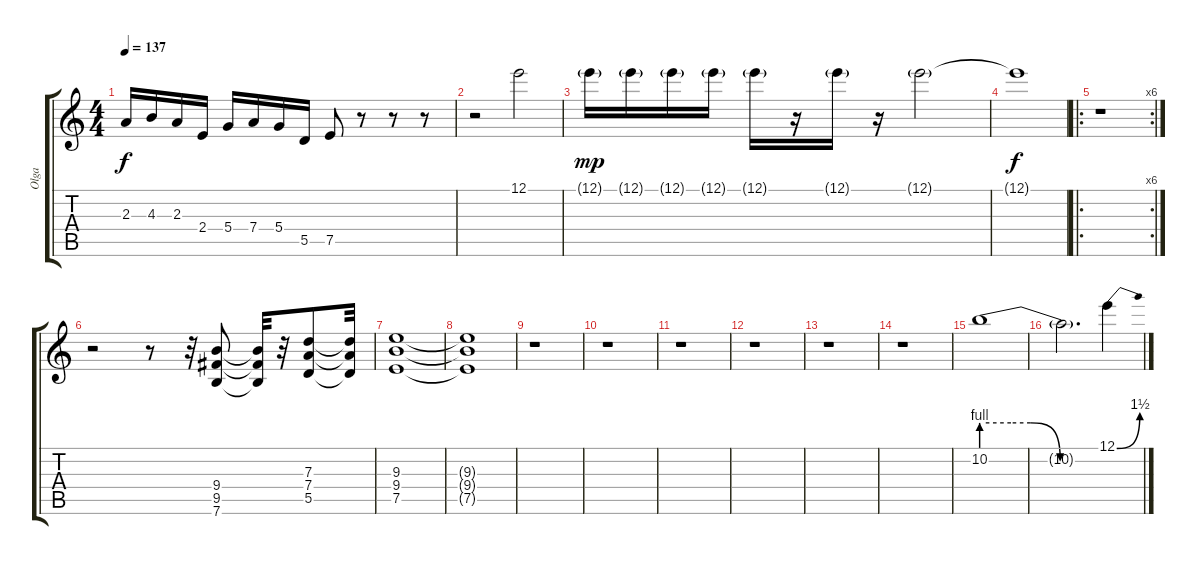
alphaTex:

\track ("Olga" "Olga") {instrument distortionguitar}
\staff {score tabs}
\tuning (E4 B3 G3 D3 A2 E2) {hide}
\ts (4 4)
\tempo 137
\clef g2
\ks c
2.3.16{dy f} 4.3.16 2.3.16 2.4.16 5.4.16 7.4.16 5.4.16 5.5.16 7.5.8 r.8 r.8 r.8 |
r.2 12.1.2 |
12.1{g}.16{dy mp} 12.1{g}.16 12.1{g}.16 12.1{g}.16 12.1{g}.16 r.16 12.1{g}.16 r.16 12.1{g}.2{volume 0} |
12.1{t}.1{dy f} |
\ro
\rc 6
r.1 |
r.2 r.8 r.32 (9.4 9.5 7.6).8{volume 14} (9.4{t} 9.5{t} 7.6{t}).32 r.32 (7.3 7.4 5.5).8 (7.3{t} 7.4{t} 5.5{t}).32 |
(9.3 9.4 7.5).1{volume 0} |
(9.3{t} 9.4{t} 7.5{t}).1 |
r.1 |
r.1 |
r.1 |
r.1 |
r.1 |
r.1 |
10.2{be (custom 0 4 15 4 25 4 40 0 60 0)}.1{volume 16} |
10.2{t}.2{d} 12.1{be (bend 0 0 60 6)}.4
